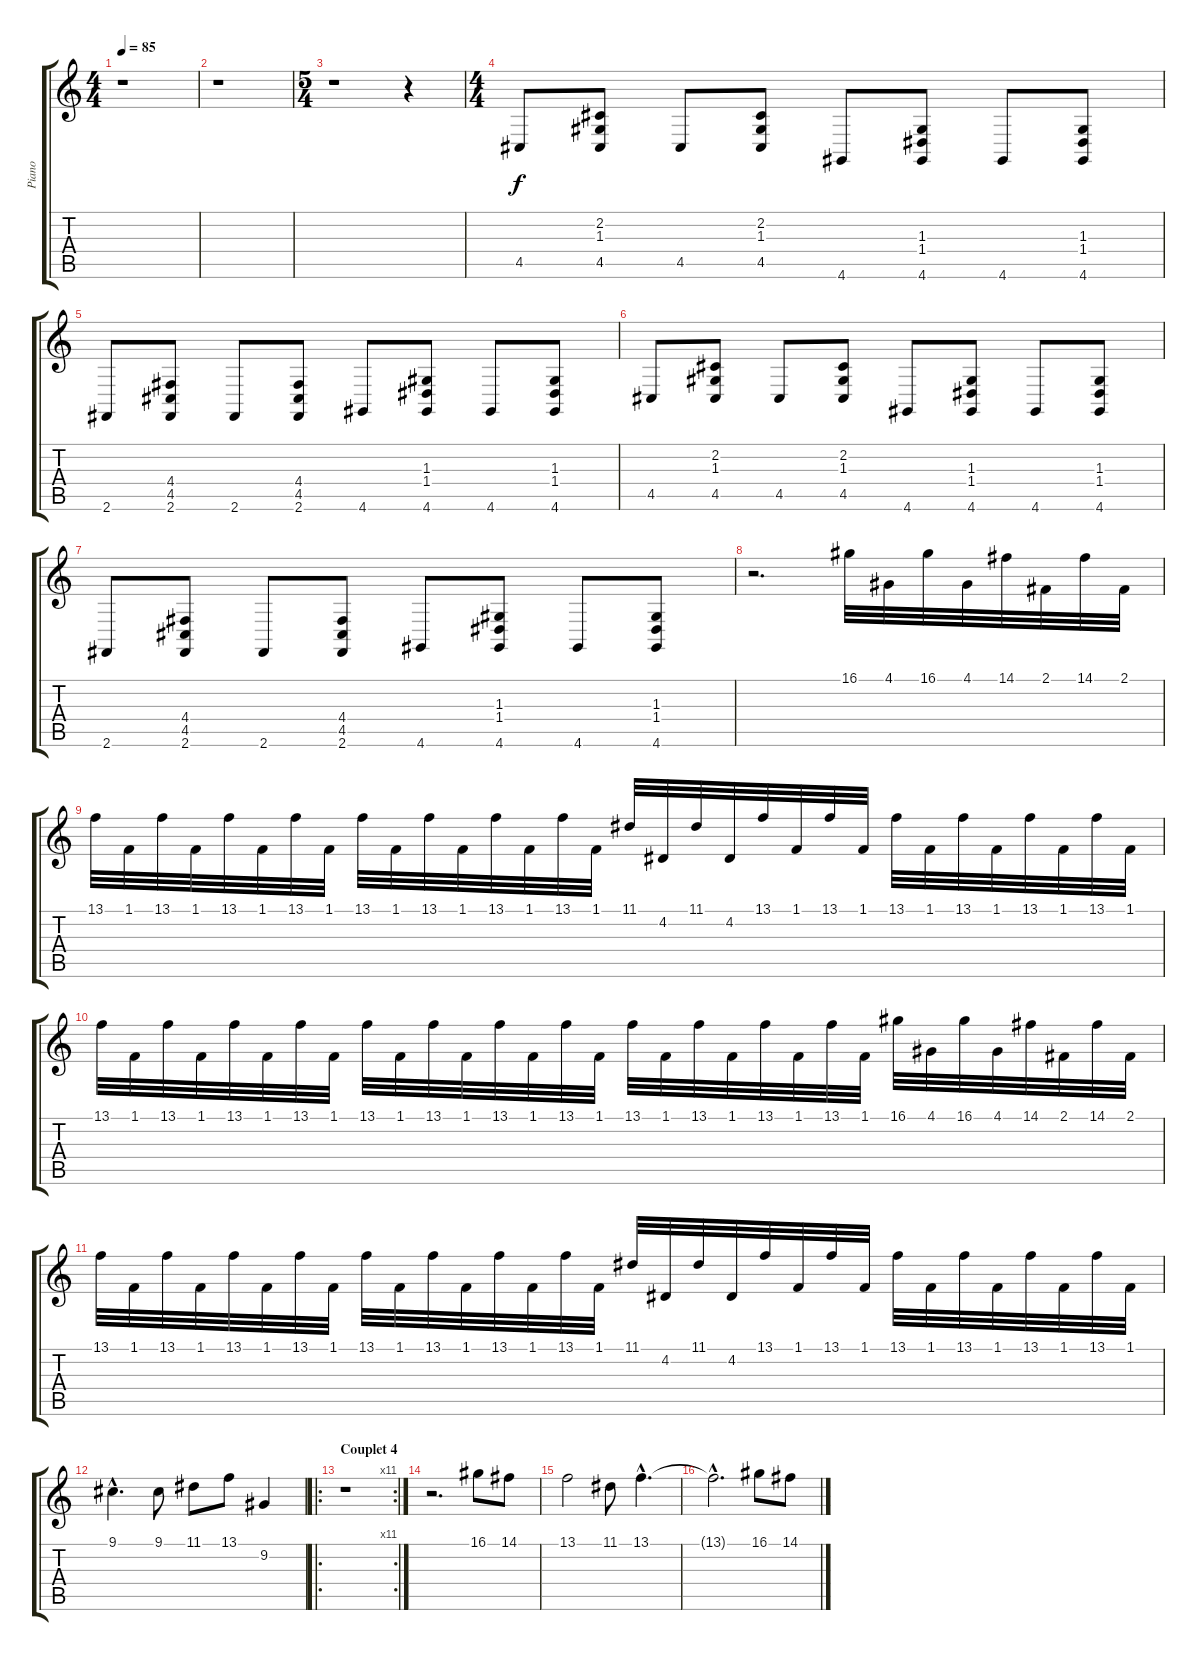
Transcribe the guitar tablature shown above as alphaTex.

\track ("Piano" "Piano") {instrument acousticgrandpiano}
\staff {score tabs}
\tuning (E4 B3 G3 D3 A2 E2) {hide}
\ts (4 4)
\tempo 85
\clef g2
\ks c
r.1{dy f} |
r.1 |
\ts (5 4)
r.1 r.4 |
\ts (4 4)
4.5.8 (2.2 1.3 4.5).8 4.5.8 (2.2 1.3 4.5).8 4.6.8 (1.3 1.4 4.6).8 4.6.8 (1.3 1.4 4.6).8 |
2.6.8 (4.4 4.5 2.6).8 2.6.8 (4.4 4.5 2.6).8 4.6.8 (1.3 1.4 4.6).8 4.6.8 (1.3 1.4 4.6).8 |
4.5.8 (2.2 1.3 4.5).8 4.5.8 (2.2 1.3 4.5).8 4.6.8 (1.3 1.4 4.6).8 4.6.8 (1.3 1.4 4.6).8 |
2.6.8 (4.4 4.5 2.6).8 2.6.8 (4.4 4.5 2.6).8 4.6.8 (1.3 1.4 4.6).8 4.6.8 (1.3 1.4 4.6).8 |
r.2{d} 16.1.32 4.1.32 16.1.32 4.1.32 14.1.32 2.1.32 14.1.32 2.1.32 |
13.1.32 1.1.32 13.1.32 1.1.32 13.1.32 1.1.32 13.1.32 1.1.32 13.1.32 1.1.32 13.1.32 1.1.32 13.1.32 1.1.32 13.1.32 1.1.32 11.1.32 4.2.32 11.1.32 4.2.32 13.1.32 1.1.32 13.1.32 1.1.32 13.1.32 1.1.32 13.1.32 1.1.32 13.1.32 1.1.32 13.1.32 1.1.32 |
13.1.32 1.1.32 13.1.32 1.1.32 13.1.32 1.1.32 13.1.32 1.1.32 13.1.32 1.1.32 13.1.32 1.1.32 13.1.32 1.1.32 13.1.32 1.1.32 13.1.32 1.1.32 13.1.32 1.1.32 13.1.32 1.1.32 13.1.32 1.1.32 16.1.32 4.1.32 16.1.32 4.1.32 14.1.32 2.1.32 14.1.32 2.1.32 |
13.1.32 1.1.32 13.1.32 1.1.32 13.1.32 1.1.32 13.1.32 1.1.32 13.1.32 1.1.32 13.1.32 1.1.32 13.1.32 1.1.32 13.1.32 1.1.32 11.1.32 4.2.32 11.1.32 4.2.32 13.1.32 1.1.32 13.1.32 1.1.32 13.1.32 1.1.32 13.1.32 1.1.32 13.1.32 1.1.32 13.1.32 1.1.32 |
9.1{hac}.4{d} 9.1.8 11.1.8 13.1.8 9.2.4 |
\ro
\rc 11
\section ("" "Couplet 4")
r.1 |
r.2{d} 16.1.8 14.1.8 |
13.1.2 11.1.8 13.1{hac}.4{d} |
13.1{hac t}.2{d} 16.1.8 14.1.8
